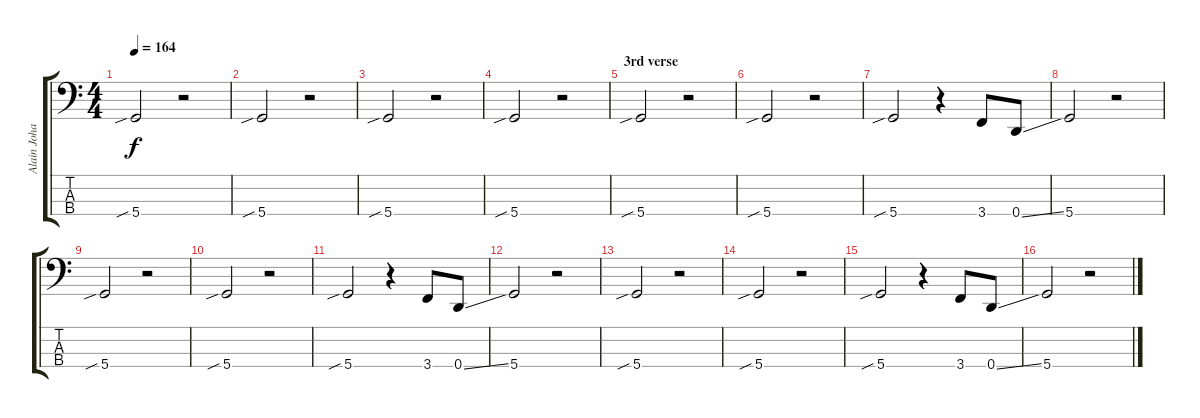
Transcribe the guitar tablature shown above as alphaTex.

\track ("Alain Johannes - bass" "Alain Joha") {instrument electricbasspick}
\staff {score tabs}
\tuning (G2 D2 A1 D1) {hide}
\ts (4 4)
\tempo 164
\clef f4
\ks c
5.4{sib}.2{dy f} r.2 |
5.4{sib}.2 r.2 |
5.4{sib}.2 r.2 |
5.4{sib}.2 r.2 |
\section ("" "3rd verse")
5.4{sib}.2 r.2 |
5.4{sib}.2 r.2 |
5.4{sib}.2 r.4 3.4.8 0.4{ss}.8 |
5.4.2 r.2 |
5.4{sib}.2 r.2 |
5.4{sib}.2 r.2 |
5.4{sib}.2 r.4 3.4.8 0.4{ss}.8 |
5.4.2 r.2 |
5.4{sib}.2 r.2 |
5.4{sib}.2 r.2 |
5.4{sib}.2 r.4 3.4.8 0.4{ss}.8 |
5.4.2 r.2
